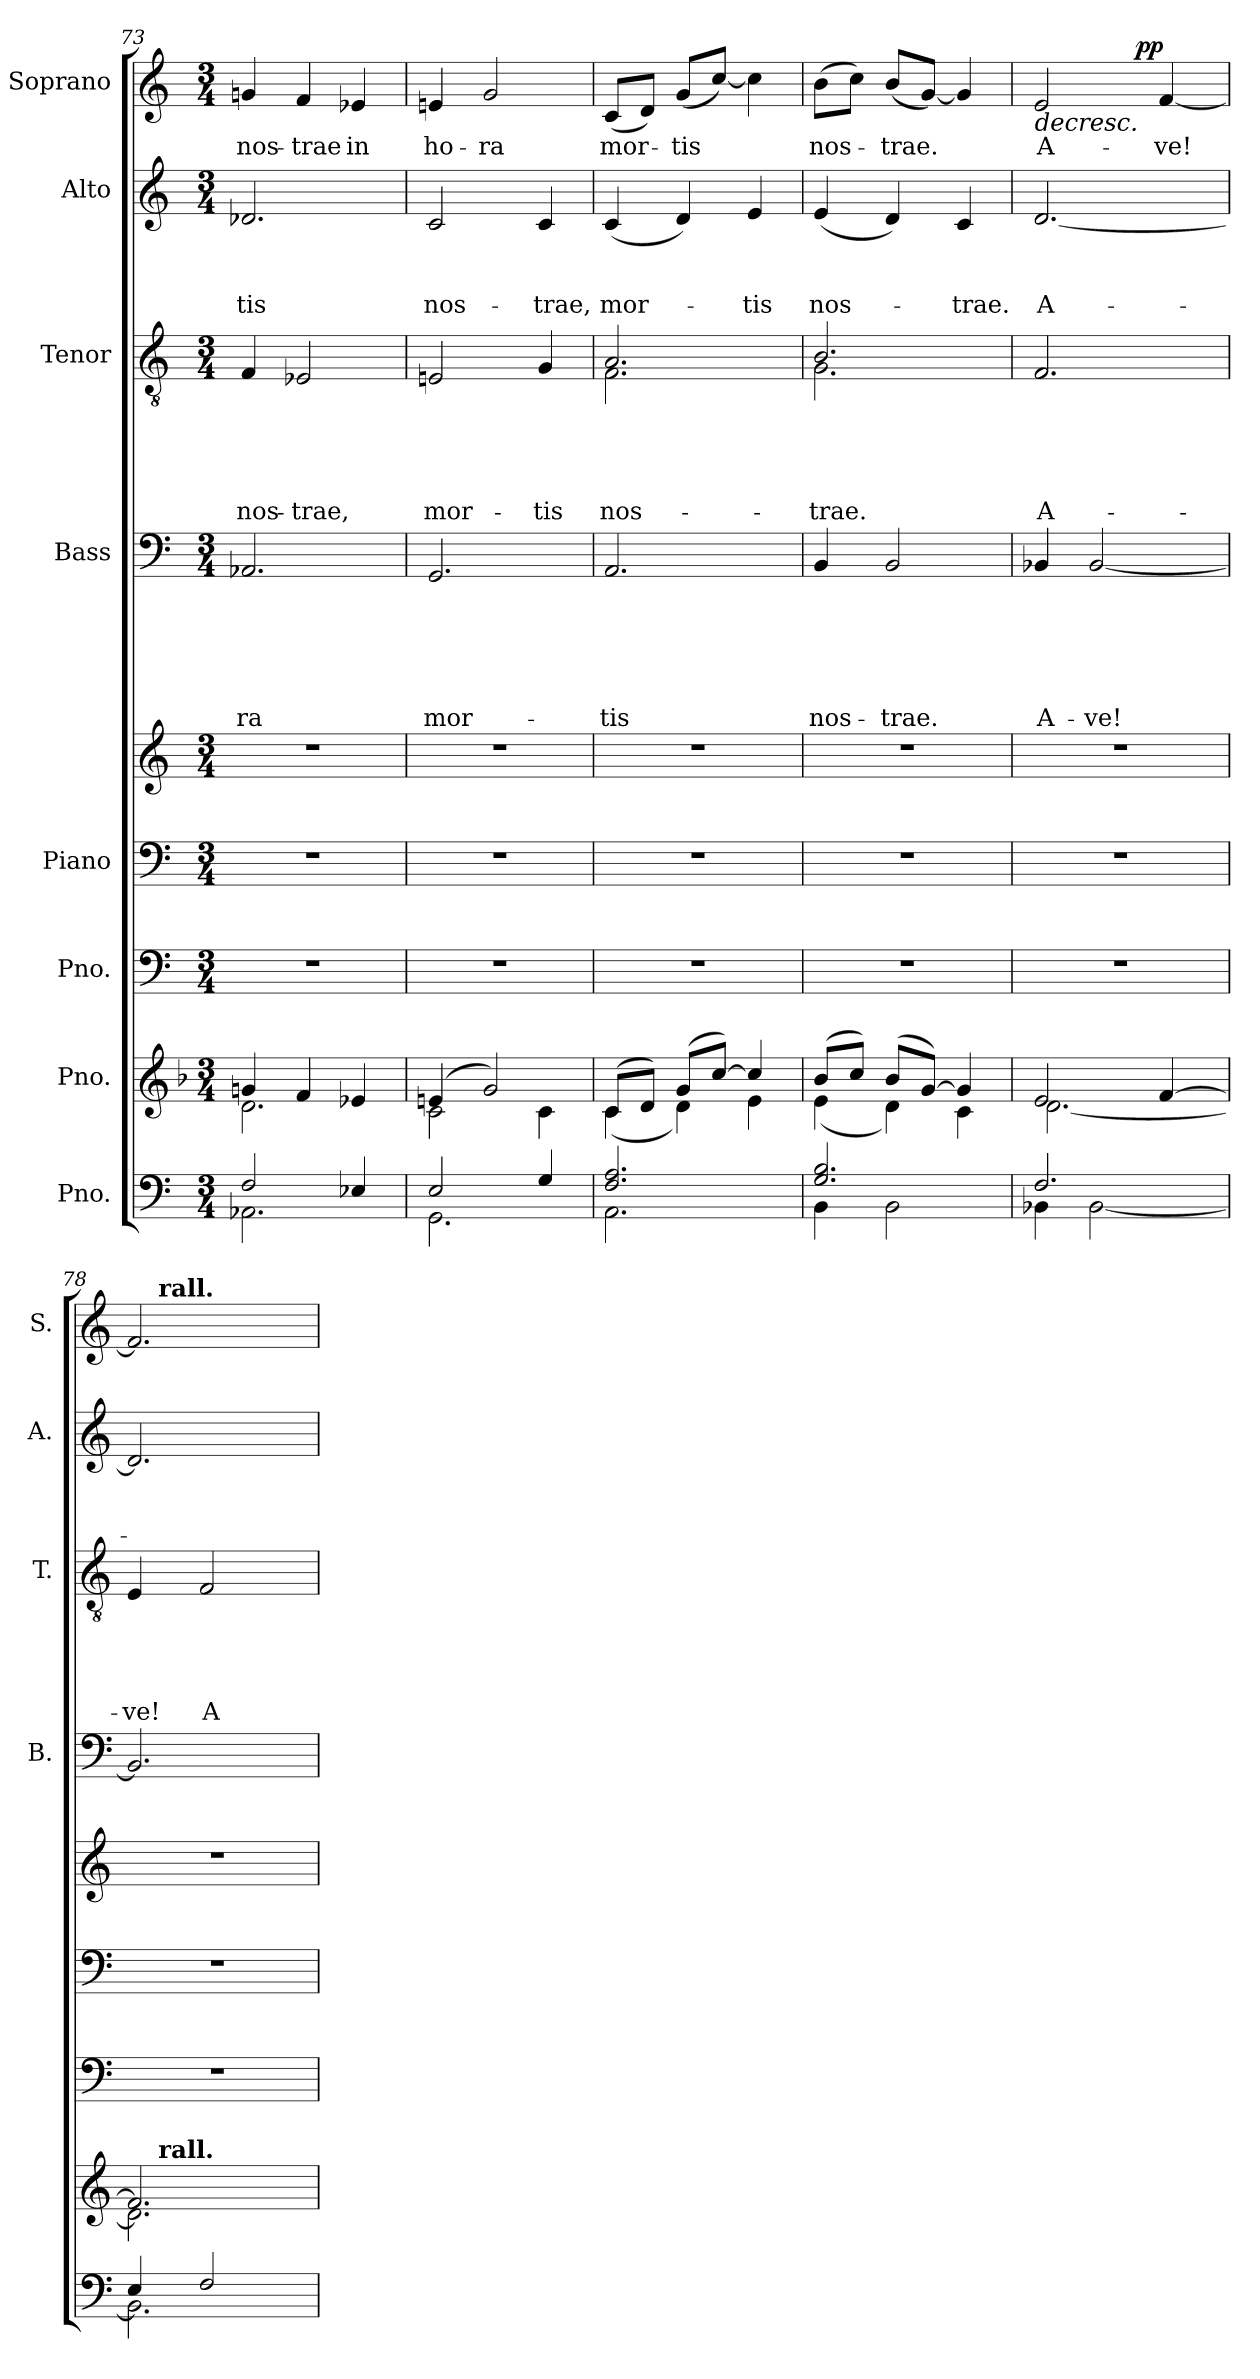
**kern	**kern	**kern	**kern	**kern	**kern	**text	**text	**text	**text	**text	**text	**kern	**text	**text	**text	**text	**text	**kern	**text	**text	**text	**kern	**text	**dynam
*part8	*part7	*part6	*part5	*part5	*part4	*part4	*part4	*part4	*part4	*part4	*part4	*part3	*part3	*part3	*part3	*part3	*part3	*part2	*part2	*part2	*part2	*part1	*part1	*part1
*staff9	*staff8	*staff7	*staff6	*staff5	*staff4	*staff4	*staff4	*staff4	*staff4	*staff4	*staff4	*staff3	*staff3	*staff3	*staff3	*staff3	*staff3	*staff2	*staff2	*staff2	*staff2	*staff1	*staff1	*staff1
*I"Pno.	*I"Pno.	*I"Pno.	*I"Piano	*	*I"Bass	*	*	*	*	*	*	*I"Tenor	*	*	*	*	*	*I"Alto	*	*	*	*I"Soprano	*	*
*	*	*	*	*	*I'B.	*	*	*	*	*	*	*I'T.	*	*	*	*	*	*I'A.	*	*	*	*I'S.	*	*
*clefF4	*clefG2	*clefF4	*clefF4	*clefG2	*clefF4	*	*	*	*	*	*	*clefGv2	*	*	*	*	*	*clefG2	*	*	*	*clefG2	*	*
*k[]	*k[b-]	*k[]	*k[]	*k[]	*k[]	*	*	*	*	*	*	*k[]	*	*	*	*	*	*k[]	*	*	*	*k[]	*	*
*C:	*F:	*C:	*C:	*C:	*C:	*	*	*	*	*	*	*C:	*	*	*	*	*	*C:	*	*	*	*C:	*	*
*M3/4	*M3/4	*M3/4	*M3/4	*M3/4	*M3/4	*	*	*	*	*	*	*M3/4	*	*	*	*	*	*M3/4	*	*	*	*M3/4	*	*
=73	=73	=73	=73	=73	=73	=73	=73	=73	=73	=73	=73	=73	=73	=73	=73	=73	=73	=73	=73	=73	=73	=73	=73	=73
*^	*^	*	*	*	*	*	*	*	*	*	*	*	*	*	*	*	*	*	*	*	*	*	*	*
!	!	!	!	!	!	!	!	!	!	!	!	!	!LO:LY:b	!	!	!	!	!	!LO:LY:b	!	!	!	!LO:LY:b	!	!LO:LY:b	!
2F/	2.AA-X\	4gn/	2.d\	2.r	2.r	2.r	2.AA-X/	.	.	.	.	.	-ra	4F/	.	.	.	.	nos-	2.d-X/	.	.	-tis	4gn/	nos-	.
!	!	!	!	!	!	!	!	!	!	!	!	!	!	!	!	!	!	!	!LO:LY:b	!	!	!	!	!	!LO:LY:b	!
.	.	4f/	.	.	.	.	.	.	.	.	.	.	.	2E-X/	.	.	.	.	-trae,	.	.	.	.	4f/	-trae	.
!	!	!	!	!	!	!	!	!	!	!	!	!	!	!	!	!	!	!	!	!	!	!	!	!	!LO:LY:b	!
4E-X/	.	4e-X/	.	.	.	.	.	.	.	.	.	.	.	.	.	.	.	.	.	.	.	.	.	4e-X/	in	.
=74	=74	=74	=74	=74	=74	=74	=74	=74	=74	=74	=74	=74	=74	=74	=74	=74	=74	=74	=74	=74	=74	=74	=74	=74	=74	=74
!	!	!	!	!	!	!	!	!	!	!	!	!	!LO:LY:b	!	!	!	!	!	!LO:LY:b	!	!	!	!LO:LY:b	!	!LO:LY:b	!
2E/	2.GG\	(4en/	2c\	2.r	2.r	2.r	2.GG/	.	.	.	.	.	mor-	2En/	.	.	.	.	mor-	2c/	.	.	nos-	4en/	ho-	.
!	!	!	!	!	!	!	!	!	!	!	!	!	!	!	!	!	!	!	!	!	!	!	!	!	!LO:LY:b	!
.	.	2g/)	.	.	.	.	.	.	.	.	.	.	.	.	.	.	.	.	.	.	.	.	.	2g/	-ra	.
!	!	!	!	!	!	!	!	!	!	!	!	!	!	!	!	!	!	!	!LO:LY:b	!	!	!	!LO:LY:b	!	!	!
4G/	.	.	4c\	.	.	.	.	.	.	.	.	.	.	4G/	.	.	.	.	-tis	4c/	.	.	-trae,	.	.	.
=75	=75	=75	=75	=75	=75	=75	=75	=75	=75	=75	=75	=75	=75	=75	=75	=75	=75	=75	=75	=75	=75	=75	=75	=75	=75	=75
!	!	!	!	!	!	!	!	!	!	!	!	!	!LO:LY:b	!	!	!	!	!	!LO:LY:b	!	!	!	!LO:LY:b	!	!LO:LY:b	!
*	*	*	*	*	*	*	*	*	*	*	*	*	*	*^	*	*	*	*	*	*	*	*	*	*	*	*
2.F/ 2.A/	2.AA\	(>8c/L	(<4c\	2.r	2.r	2.r	2.AA/	.	.	.	.	.	-tis	2.A/	2.F\	.	.	.	.	nos-	(<4c/	.	.	mor-	(<8c/L	mor-	.
.	.	8d/J)	.	.	.	.	.	.	.	.	.	.	.	.	.	.	.	.	.	.	.	.	.	.	8d/J)	.	.
!	!	!	!	!	!	!	!	!	!	!	!	!	!	!	!	!	!	!	!	!	!	!	!	!	!	!LO:LY:b	!
.	.	(>8g/L	4d\)	.	.	.	.	.	.	.	.	.	.	.	.	.	.	.	.	.	4d/)	.	.	.	(<8g/L	-tis	.
.	.	[>8cc/J)	.	.	.	.	.	.	.	.	.	.	.	.	.	.	.	.	.	.	.	.	.	.	[<8cc/J)	.	.
!	!	!	!	!	!	!	!	!	!	!	!	!	!	!	!	!	!	!	!	!	!	!	!	!LO:LY:b	!	!	!
.	.	4cc/]	4e\	.	.	.	.	.	.	.	.	.	.	.	.	.	.	.	.	.	4e/	.	.	-tis	4cc\]	.	.
!!LO:LB:g=z
=76	=76	=76	=76	=76	=76	=76	=76	=76	=76	=76	=76	=76	=76	=76	=76	=76	=76	=76	=76	=76	=76	=76	=76	=76	=76	=76	=76
*	*	*k[]	*	*	*	*	*	*	*	*	*	*	*	*	*	*	*	*	*	*	*	*	*	*	*	*	*
*	*	*C:	*	*	*	*	*	*	*	*	*	*	*	*	*	*	*	*	*	*	*	*	*	*	*	*	*
!	!	!	!	!	!	!	!	!	!	!	!	!	!LO:LY:b	!	!	!	!	!	!	!LO:LY:b	!	!	!	!LO:LY:b	!	!LO:LY:b	!
2.G/ 2.B/	4BB\	(>8b/L	(<4e\	2.r	2.r	2.r	4BB/	.	.	.	.	.	nos-	2.B/	2.G\	.	.	.	.	-trae.	(<4e/	.	.	nos-	(>8b\L	nos-	.
.	.	8cc/J)	.	.	.	.	.	.	.	.	.	.	.	.	.	.	.	.	.	.	.	.	.	.	8cc\J)	.	.
!	!	!	!	!	!	!	!	!	!	!	!	!	!LO:LY:b	!	!	!	!	!	!	!	!	!	!	!	!	!LO:LY:b	!
.	2BB\	(>8b/L	4d\)	.	.	.	2BB/	.	.	.	.	.	-trae.	.	.	.	.	.	.	.	4d/)	.	.	.	(<8b/L	-trae.	.
.	.	[>8g/J)	.	.	.	.	.	.	.	.	.	.	.	.	.	.	.	.	.	.	.	.	.	.	[<8g/J)	.	.
!	!	!	!	!	!	!	!	!	!	!	!	!	!	!	!	!	!	!	!	!	!	!	!	!LO:LY:b	!	!	!
.	.	4g/]	4c\	.	.	.	.	.	.	.	.	.	.	.	.	.	.	.	.	.	4c/	.	.	-trae.	4g/]	.	.
*	*	*	*	*	*	*	*	*	*	*	*	*	*	*v	*v	*	*	*	*	*	*	*	*	*	*	*	*
=77	=77	=77	=77	=77	=77	=77	=77	=77	=77	=77	=77	=77	=77	=77	=77	=77	=77	=77	=77	=77	=77	=77	=77	=77	=77	=77
!	!	!	!	!	!	!	!	!	!	!	!	!	!LO:LY:b	!	!	!	!	!	!LO:LY:b	!	!	!	!LO:LY:b	!	!LO:LY:b	!LO:HP:b
*	*	*	*	*	*	*	*	*	*	*	*	*	*	*	*	*	*	*	*	*	*	*	*	*^	*	*
2.F/	4BB-X\	2e/	[<2.d\	2.r	2.r	2.r	4BB-X/	.	.	.	.	.	A-	2.F/	.	.	.	.	A-	[<2.d/	.	.	A-	2e/	4..ryy	A-	>
!	!	!	!	!	!	!	!	!	!	!	!	!	!LO:LY:b	!	!	!	!	!	!	!	!	!	!	!	!	!	!
.	[<2BB-\	.	.	.	.	.	[<2BB-/	.	.	.	.	.	-ve!	.	.	.	.	.	.	.	.	.	.	.	.	.	.
!	!	!	!	!	!	!	!	!	!	!	!	!	!	!	!	!	!	!	!	!	!	!	!	!	!	!	!LO:DY:a
.	.	.	.	.	.	.	.	.	.	.	.	.	.	.	.	.	.	.	.	.	.	.	.	.	4ryy	.	pp
!	!	!	!	!	!	!	!	!	!	!	!	!	!	!	!	!	!	!	!	!	!	!	!	!	!	!LO:LY:b	!
.	.	[>4f/	.	.	.	.	.	.	.	.	.	.	.	.	.	.	.	.	.	.	.	.	.	[<4f/	.	-ve!	]
.	.	.	.	.	.	.	.	.	.	.	.	.	.	.	.	.	.	.	.	.	.	.	.	.	16ryy	.	.
=78	=78	=78	=78	=78	=78	=78	=78	=78	=78	=78	=78	=78	=78	=78	=78	=78	=78	=78	=78	=78	=78	=78	=78	=78	=78	=78	=78
!	!	!	!	!	!	!	!	!	!	!	!	!	!	!	!	!	!	!	!LO:LY:b	!	!	!	!	!	!	!	!
*	*	*	*^	*	*	*	*	*	*	*	*	*	*	*	*	*	*	*	*	*	*	*	*	*	*	*	*
4E/	2.BB-\]	2.f/]	2.d\]	16.ryy	2.r	2.r	2.r	2.BB-/]	.	.	.	.	.	.	4E/	.	.	.	.	-ve!	2.d/]	.	.	.	2.f/]	16.ryy	.	.
!	!	!	!	!	!	!	!	!	!	!	!	!	!	!	!	!	!	!	!	!	!	!	!	!	!	!LO:TX:a:B:t=rall.	!	!
!	!	!	!	!LO:TX:a:B:t=rall.	!	!	!	!	!	!	!	!	!	!	!	!	!	!	!	!	!	!	!	!	!	!	!	!
.	.	.	.	2ryy	.	.	.	.	.	.	.	.	.	.	.	.	.	.	.	.	.	.	.	.	.	2ryy	.	.
!	!	!	!	!	!	!	!	!	!	!	!	!	!	!	!	!	!	!	!	!LO:LY:b	!	!	!	!	!	!	!	!
2F/	.	.	.	.	.	.	.	.	.	.	.	.	.	.	2F/	.	.	.	.	A-	.	.	.	.	.	.	.	.
.	.	.	.	8ryy	.	.	.	.	.	.	.	.	.	.	.	.	.	.	.	.	.	.	.	.	.	8ryy	.	.
.	.	.	.	32ryy	.	.	.	.	.	.	.	.	.	.	.	.	.	.	.	.	.	.	.	.	.	32ryy	.	.
*v	*v	*	*	*	*	*	*	*	*	*	*	*	*	*	*	*	*	*	*	*	*	*	*	*	*v	*v	*	*
*	*v	*v	*v	*	*	*	*	*	*	*	*	*	*	*	*	*	*	*	*	*	*	*	*	*	*	*
=	=	=	=	=	=	=	=	=	=	=	=	=	=	=	=	=	=	=	=	=	=	=	=	=
*-	*-	*-	*-	*-	*-	*-	*-	*-	*-	*-	*-	*-	*-	*-	*-	*-	*-	*-	*-	*-	*-	*-	*-	*-
